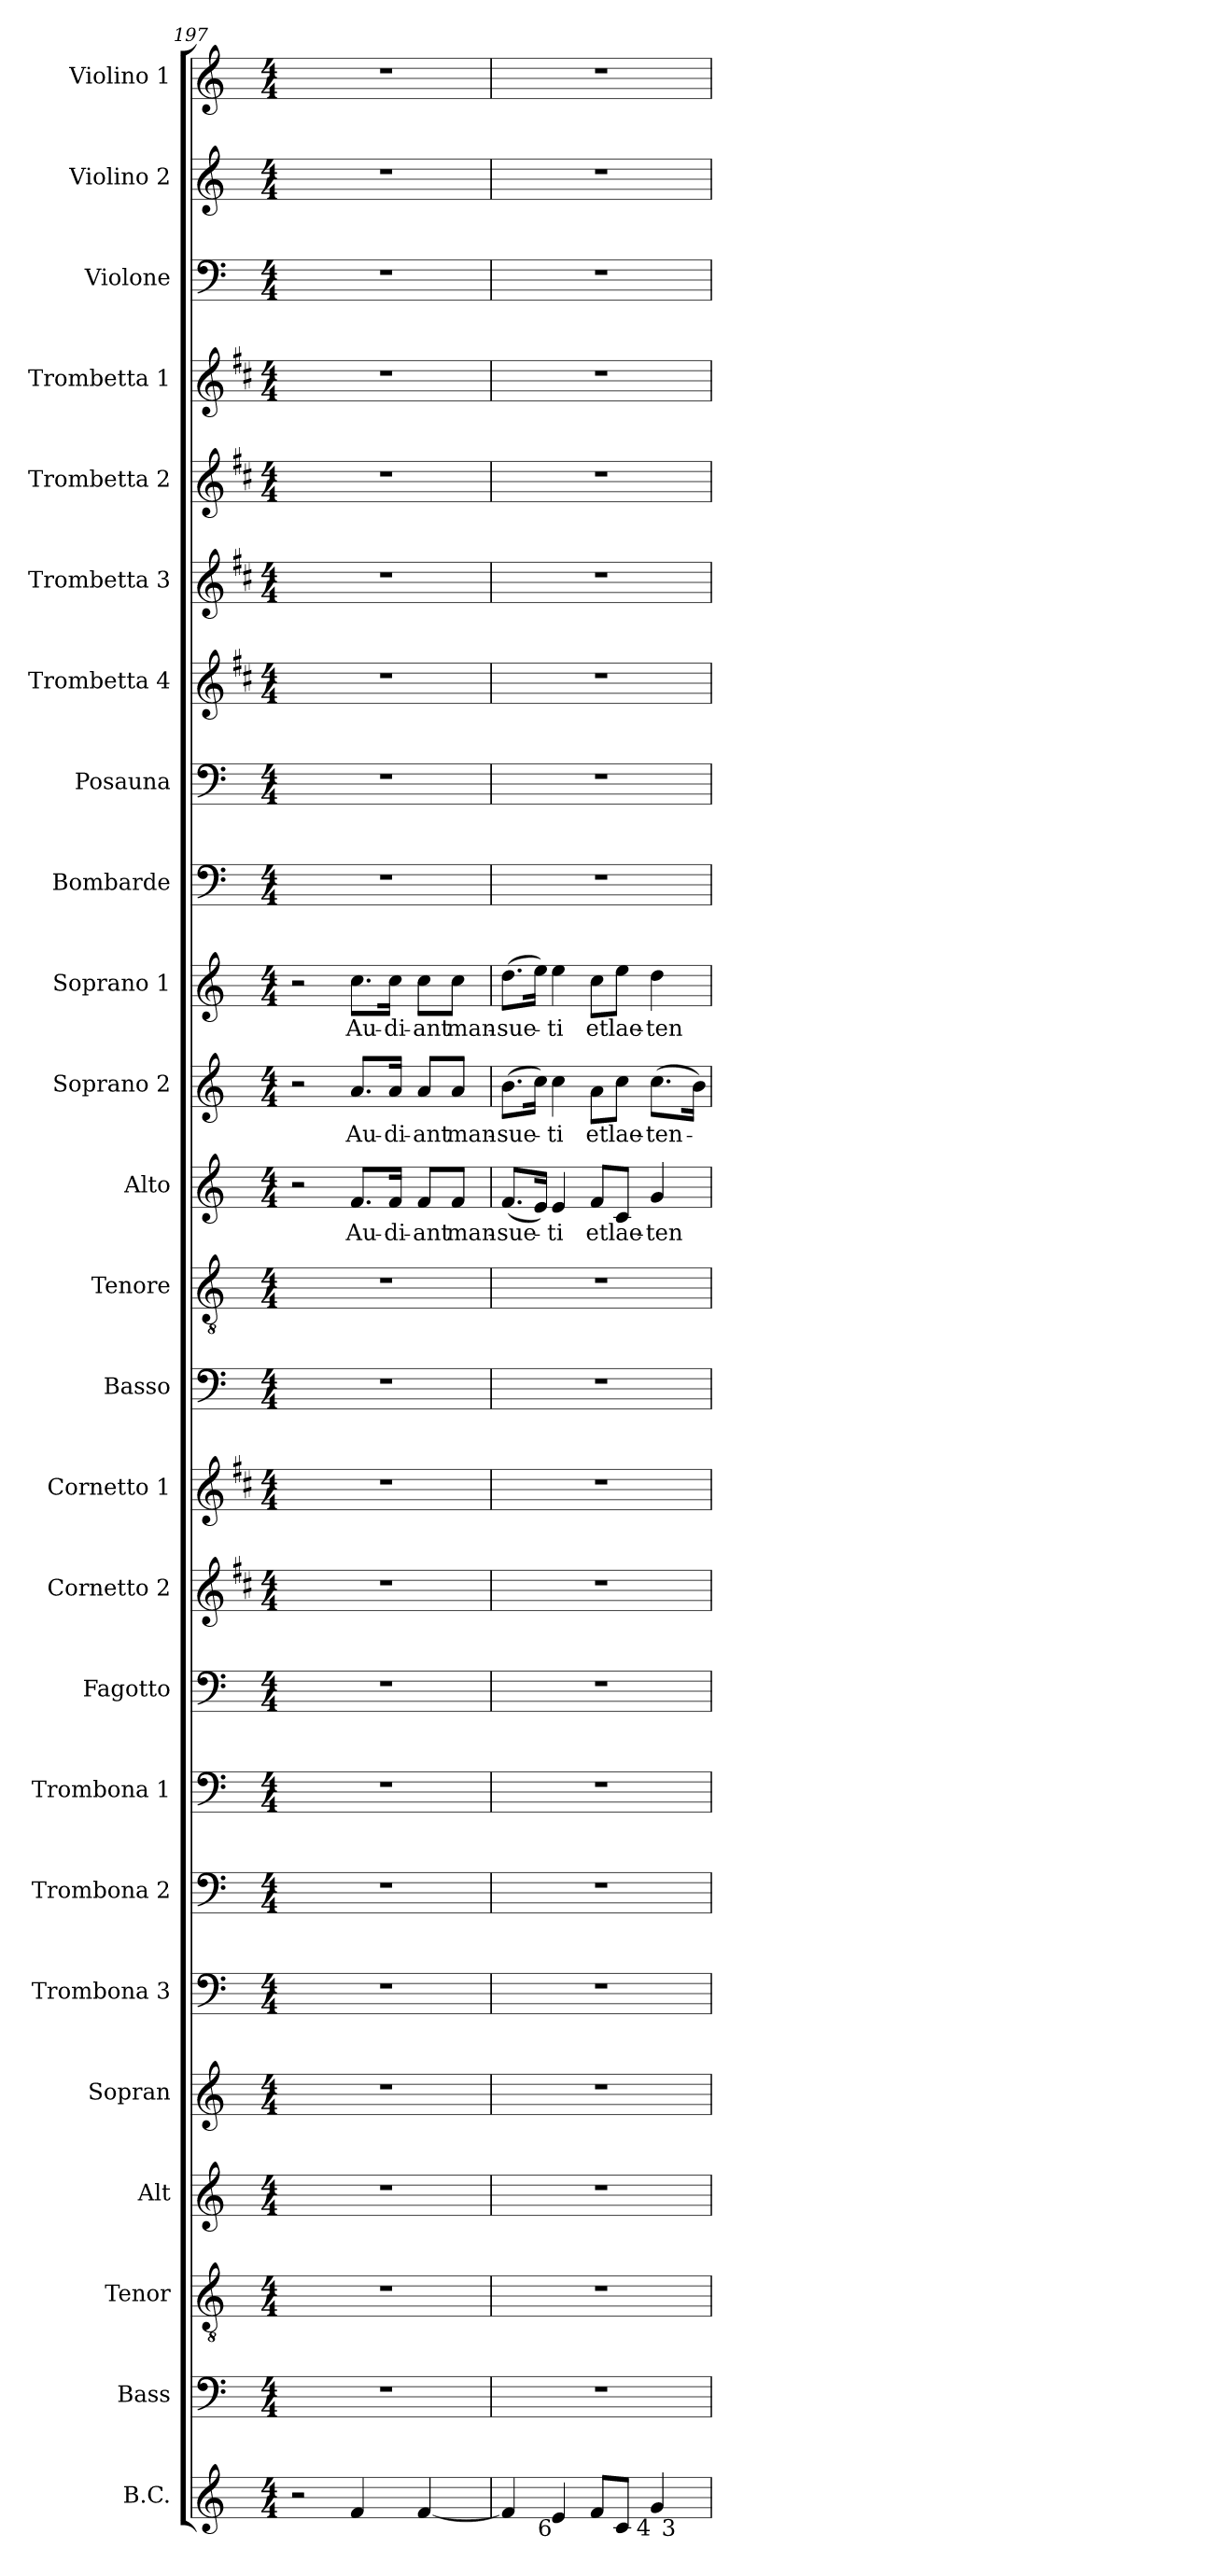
**kern	**kern	**kern	**kern	**kern	**kern	**kern	**kern	**kern	**kern	**kern	**kern	**kern	**kern	**text	**kern	**text	**kern	**text	**kern	**kern	**kern	**kern	**kern	**kern	**kern	**kern	**kern
*part25	*part24	*part23	*part22	*part21	*part20	*part19	*part18	*part17	*part16	*part15	*part14	*part13	*part12	*part12	*part11	*part11	*part10	*part10	*part9	*part8	*part7	*part6	*part5	*part4	*part3	*part2	*part1
*staff25	*staff24	*staff23	*staff22	*staff21	*staff20	*staff19	*staff18	*staff17	*staff16	*staff15	*staff14	*staff13	*staff12	*staff12	*staff11	*staff11	*staff10	*staff10	*staff9	*staff8	*staff7	*staff6	*staff5	*staff4	*staff3	*staff2	*staff1
*I"B.C.	*I"Bass	*I"Tenor	*I"Alt	*I"Sopran	*I"Trombona 3	*I"Trombona 2	*I"Trombona 1	*I"Fagotto	*I"Cornetto 2	*I"Cornetto 1	*I"Basso	*I"Tenore	*I"Alto	*	*I"Soprano 2	*	*I"Soprano 1	*	*I"Bombarde	*I"Posauna	*I"Trombetta 4	*I"Trombetta 3	*I"Trombetta 2	*I"Trombetta 1	*I"Violone	*I"Violino 2	*I"Violino 1
*I'B.C.	*I'B.	*I'T.	*I'A.	*I'S.	*I'Tbn. 2	*I'Tbn. 2	*I'Tbn. 1	*I'Fag.	*I'Cor. 2	*I'Cor. 1	*I'B.	*I'T.	*I'A.	*	*I'S.	*	*I'S.	*	*	*	*	*	*	*	*	*I'Vl. 2	*I'Vl. 1
*clefG2	*clefF4	*clefGv2	*clefG2	*clefG2	*clefF4	*clefF4	*clefF4	*clefF4	*clefG2	*clefG2	*clefF4	*clefGv2	*clefG2	*	*clefG2	*	*clefG2	*	*clefF4	*clefF4	*clefG2	*clefG2	*clefG2	*clefG2	*clefF4	*clefG2	*clefG2
*	*	*ITrd7c12	*	*	*	*	*	*	*ITrd1c2	*ITrd1c2	*	*ITrd7c12	*	*	*	*	*	*	*	*	*ITrd1c2	*ITrd1c2	*ITrd1c2	*ITrd1c2	*	*	*
*k[]	*k[]	*k[]	*k[]	*k[]	*k[]	*k[]	*k[]	*k[]	*k[]	*k[]	*k[]	*k[]	*k[]	*	*k[]	*	*k[]	*	*k[]	*k[]	*k[]	*k[]	*k[]	*k[]	*k[]	*k[]	*k[]
*C:	*C:	*C:	*C:	*C:	*C:	*C:	*C:	*C:	*C:	*C:	*C:	*C:	*C:	*	*C:	*	*C:	*	*C:	*C:	*C:	*C:	*C:	*C:	*C:	*C:	*C:
*M4/4	*M4/4	*M4/4	*M4/4	*M4/4	*M4/4	*M4/4	*M4/4	*M4/4	*M4/4	*M4/4	*M4/4	*M4/4	*M4/4	*	*M4/4	*	*M4/4	*	*M4/4	*M4/4	*M4/4	*M4/4	*M4/4	*M4/4	*M4/4	*M4/4	*M4/4
*MM100	*MM100	*MM100	*MM100	*MM100	*MM100	*MM100	*MM100	*MM100	*MM100	*MM100	*MM100	*MM100	*MM100	*	*MM100	*	*MM100	*	*MM100	*MM100	*MM100	*MM100	*MM100	*MM100	*MM100	*MM100	*MM100
=197	=197	=197	=197	=197	=197	=197	=197	=197	=197	=197	=197	=197	=197	=197	=197	=197	=197	=197	=197	=197	=197	=197	=197	=197	=197	=197	=197
2r	1r	1r	1r	1r	1r	1r	1r	1r	1r	1r	1r	1r	2r	.	2r	.	2r	.	1r	1r	1r	1r	1r	1r	1r	1r	1r
!	!	!	!	!	!	!	!	!	!	!	!	!	!	!LO:LY:b:color=#000000	!	!	!	!	!	!	!	!	!	!	!	!	!
!	!	!	!	!	!	!	!	!	!	!	!	!	!	!	!	!LO:LY:b:color=#000000	!	!	!	!	!	!	!	!	!	!	!
!	!	!	!	!	!	!	!	!	!	!	!	!	!	!	!	!	!	!LO:LY:b:color=#000000	!	!	!	!	!	!	!	!	!
4fi/	.	.	.	.	.	.	.	.	.	.	.	.	8.fi/L	Au-	8.ai/L	Au-	8.cci\L	Au-	.	.	.	.	.	.	.	.	.
!	!	!	!	!	!	!	!	!	!	!	!	!	!	!LO:LY:b:color=#000000	!	!	!	!	!	!	!	!	!	!	!	!	!
!	!	!	!	!	!	!	!	!	!	!	!	!	!	!	!	!LO:LY:b:color=#000000	!	!	!	!	!	!	!	!	!	!	!
!	!	!	!	!	!	!	!	!	!	!	!	!	!	!	!	!	!	!LO:LY:b:color=#000000	!	!	!	!	!	!	!	!	!
.	.	.	.	.	.	.	.	.	.	.	.	.	16fi/Jk	-di-	16ai/Jk	-di-	16cci\Jk	-di-	.	.	.	.	.	.	.	.	.
!	!	!	!	!	!	!	!	!	!	!	!	!	!	!LO:LY:b:color=#000000	!	!	!	!	!	!	!	!	!	!	!	!	!
!	!	!	!	!	!	!	!	!	!	!	!	!	!	!	!	!LO:LY:b:color=#000000	!	!	!	!	!	!	!	!	!	!	!
!	!	!	!	!	!	!	!	!	!	!	!	!	!	!	!	!	!	!LO:LY:b:color=#000000	!	!	!	!	!	!	!	!	!
[4fi/	.	.	.	.	.	.	.	.	.	.	.	.	8fi/L	-ant	8ai/L	-ant	8cci\L	-ant	.	.	.	.	.	.	.	.	.
!	!	!	!	!	!	!	!	!	!	!	!	!	!	!LO:LY:b:color=#000000	!	!	!	!	!	!	!	!	!	!	!	!	!
!	!	!	!	!	!	!	!	!	!	!	!	!	!	!	!	!LO:LY:b:color=#000000	!	!	!	!	!	!	!	!	!	!	!
!	!	!	!	!	!	!	!	!	!	!	!	!	!	!	!	!	!	!LO:LY:b:color=#000000	!	!	!	!	!	!	!	!	!
.	.	.	.	.	.	.	.	.	.	.	.	.	8fi/J	man-	8ai/J	man-	8cci\J	man-	.	.	.	.	.	.	.	.	.
=198	=198	=198	=198	=198	=198	=198	=198	=198	=198	=198	=198	=198	=198	=198	=198	=198	=198	=198	=198	=198	=198	=198	=198	=198	=198	=198	=198
!	!	!	!	!	!	!	!	!	!	!	!	!	!	!LO:LY:b:color=#000000	!	!	!	!	!	!	!	!	!	!	!	!	!
!	!	!	!	!	!	!	!	!	!	!	!	!	!	!	!	!LO:LY:b:color=#000000	!	!	!	!	!	!	!	!	!	!	!
!LO:TX:b:rj:t=6	!	!	!	!	!	!	!	!	!	!	!	!	!	!	!	!	!	!	!	!	!	!	!	!	!	!	!
!LO:TX:t=4	!	!	!	!	!	!	!	!	!	!	!	!	!	!	!	!	!	!	!	!	!	!	!	!	!	!	!
!	!	!	!	!	!	!	!	!	!	!	!	!	!	!	!	!	!	!LO:LY:b:color=#000000	!	!	!	!	!	!	!	!	!
*^	*	*	*	*	*	*	*	*	*	*	*	*	*	*	*	*	*	*	*	*	*	*	*	*	*	*	*
4fi/]	2..ryy	1r	1r	1r	1r	1r	1r	1r	1r	1r	1r	1r	1r	(8.fi/L	-sue-	(8.bi\L	-sue-	(8.ddi\L	-sue-	1r	1r	1r	1r	1r	1r	1r	1r	1r
.	.	.	.	.	.	.	.	.	.	.	.	.	.	16ei/Jk)	.	16cci\Jk)	.	16eei\Jk)	.	.	.	.	.	.	.	.	.	.
!	!	!	!	!	!	!	!	!	!	!	!	!	!	!	!LO:LY:b:color=#000000	!	!	!	!	!	!	!	!	!	!	!	!	!
!	!	!	!	!	!	!	!	!	!	!	!	!	!	!	!	!	!LO:LY:b:color=#000000	!	!	!	!	!	!	!	!	!	!	!
!LO:TX:b:rj:t=6	!	!	!	!	!	!	!	!	!	!	!	!	!	!	!	!	!	!	!	!	!	!	!	!	!	!	!	!
!	!	!	!	!	!	!	!	!	!	!	!	!	!	!	!	!	!	!	!LO:LY:b:color=#000000	!	!	!	!	!	!	!	!	!
4ei/	.	.	.	.	.	.	.	.	.	.	.	.	.	4ei/	-ti	4cci\	-ti	4eei\	-ti	.	.	.	.	.	.	.	.	.
!	!	!	!	!	!	!	!	!	!	!	!	!	!	!	!LO:LY:b:color=#000000	!	!	!	!	!	!	!	!	!	!	!	!	!
!	!	!	!	!	!	!	!	!	!	!	!	!	!	!	!	!	!LO:LY:b:color=#000000	!	!	!	!	!	!	!	!	!	!	!
!	!	!	!	!	!	!	!	!	!	!	!	!	!	!	!	!	!	!	!LO:LY:b:color=#000000	!	!	!	!	!	!	!	!	!
8fi/L	.	.	.	.	.	.	.	.	.	.	.	.	.	8fi/L	et	8ai\L	et	8cci\L	et	.	.	.	.	.	.	.	.	.
!	!	!	!	!	!	!	!	!	!	!	!	!	!	!	!LO:LY:b:color=#000000	!	!	!	!	!	!	!	!	!	!	!	!	!
!	!	!	!	!	!	!	!	!	!	!	!	!	!	!	!	!	!LO:LY:b:color=#000000	!	!	!	!	!	!	!	!	!	!	!
!	!	!	!	!	!	!	!	!	!	!	!	!	!	!	!	!	!	!	!LO:LY:b:color=#000000	!	!	!	!	!	!	!	!	!
8ci/J	.	.	.	.	.	.	.	.	.	.	.	.	.	8ci/J	lae-	8cci\J	lae-	8eei\J	lae-	.	.	.	.	.	.	.	.	.
!	!	!	!	!	!	!	!	!	!	!	!	!	!	!	!LO:LY:b:color=#000000	!	!	!	!	!	!	!	!	!	!	!	!	!
!	!	!	!	!	!	!	!	!	!	!	!	!	!	!	!	!	!LO:LY:b:color=#000000	!	!	!	!	!	!	!	!	!	!	!
!LO:TX:b:rj:t=4	!	!	!	!	!	!	!	!	!	!	!	!	!	!	!	!	!	!	!	!	!	!	!	!	!	!	!	!
!	!	!	!	!	!	!	!	!	!	!	!	!	!	!	!	!	!	!	!LO:LY:b:color=#000000	!	!	!	!	!	!	!	!	!
4gi/	.	.	.	.	.	.	.	.	.	.	.	.	.	4gi/	-ten-	(8.cci\L	-ten-	4ddi\	-ten-	.	.	.	.	.	.	.	.	.
!	!LO:TX:b:rj:t=3	!	!	!	!	!	!	!	!	!	!	!	!	!	!	!	!	!	!	!	!	!	!	!	!	!	!	!
.	8ryy	.	.	.	.	.	.	.	.	.	.	.	.	.	.	.	.	.	.	.	.	.	.	.	.	.	.	.
.	.	.	.	.	.	.	.	.	.	.	.	.	.	.	.	16bi\Jk)	.	.	.	.	.	.	.	.	.	.	.	.
*v	*v	*	*	*	*	*	*	*	*	*	*	*	*	*	*	*	*	*	*	*	*	*	*	*	*	*	*	*
=	=	=	=	=	=	=	=	=	=	=	=	=	=	=	=	=	=	=	=	=	=	=	=	=	=	=	=
*-	*-	*-	*-	*-	*-	*-	*-	*-	*-	*-	*-	*-	*-	*-	*-	*-	*-	*-	*-	*-	*-	*-	*-	*-	*-	*-	*-
